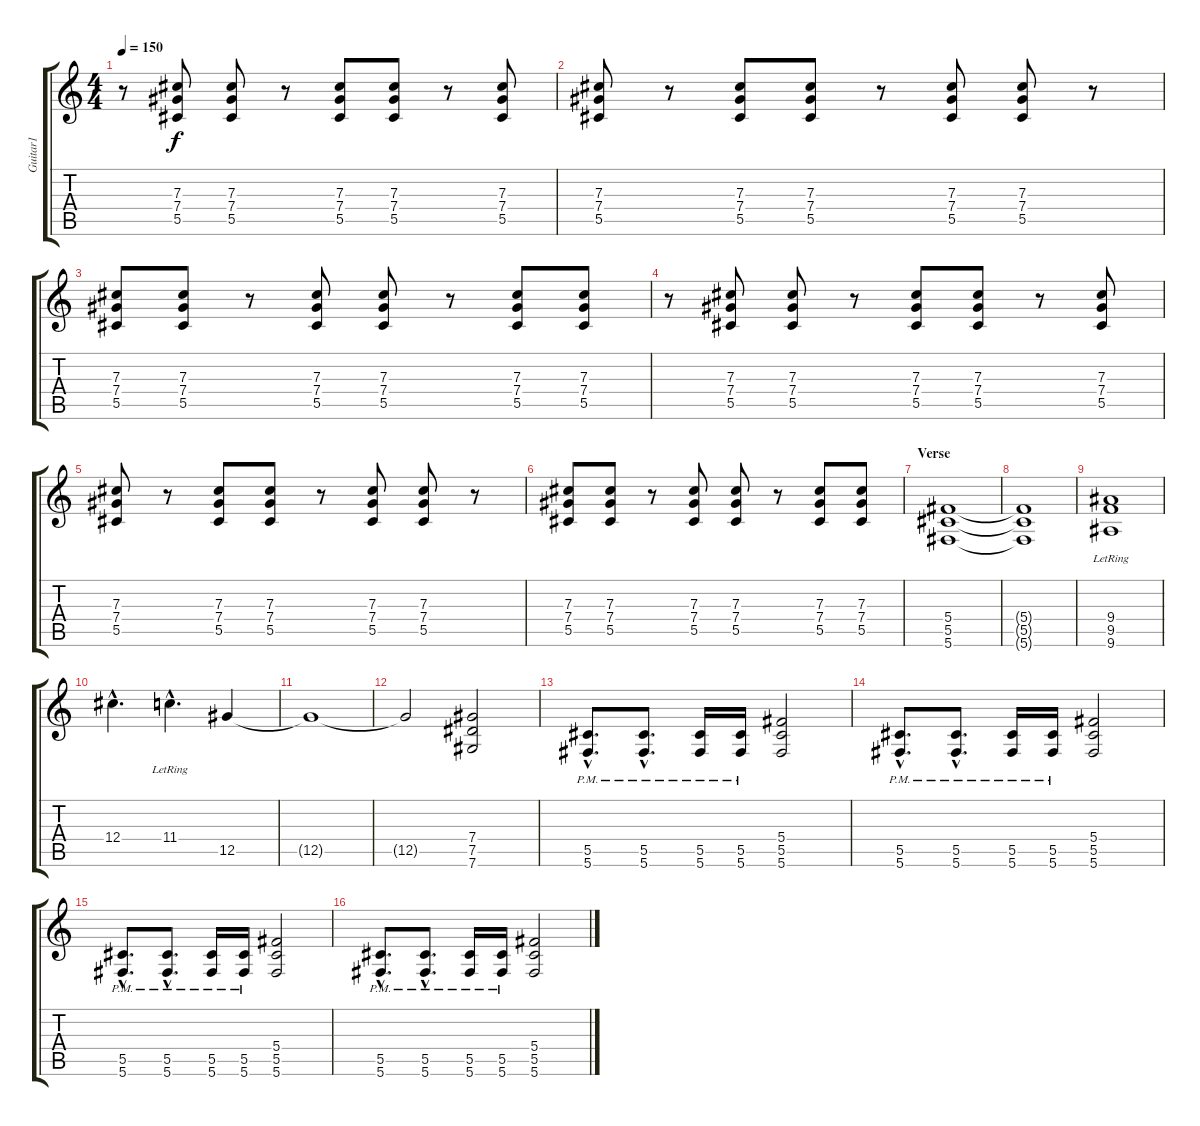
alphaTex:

\track ("Guitar1" "Guitar1") {instrument distortionguitar}
\staff {score tabs}
\tuning (Eb4 Bb3 Gb3 Db3 Ab2 Db2) {hide}
\ts (4 4)
\tempo 150
\clef g2
\ks c
r.8{dy f} (7.3 7.4 5.5).8 (7.3 7.4 5.5).8 r.8 (7.3 7.4 5.5).8 (7.3 7.4 5.5).8 r.8 (7.3 7.4 5.5).8 |
(7.3 7.4 5.5).8 r.8 (7.3 7.4 5.5).8 (7.3 7.4 5.5).8 r.8 (7.3 7.4 5.5).8 (7.3 7.4 5.5).8 r.8 |
(7.3 7.4 5.5).8 (7.3 7.4 5.5).8 r.8 (7.3 7.4 5.5).8 (7.3 7.4 5.5).8 r.8 (7.3 7.4 5.5).8 (7.3 7.4 5.5).8 |
r.8 (7.3 7.4 5.5).8 (7.3 7.4 5.5).8 r.8 (7.3 7.4 5.5).8 (7.3 7.4 5.5).8 r.8 (7.3 7.4 5.5).8 |
(7.3 7.4 5.5).8 r.8 (7.3 7.4 5.5).8 (7.3 7.4 5.5).8 r.8 (7.3 7.4 5.5).8 (7.3 7.4 5.5).8 r.8 |
(7.3 7.4 5.5).8 (7.3 7.4 5.5).8 r.8 (7.3 7.4 5.5).8 (7.3 7.4 5.5).8 r.8 (7.3 7.4 5.5).8 (7.3 7.4 5.5).8 |
\section ("" "Verse")
(5.4 5.5 5.6).1 |
(5.4{t} 5.5{t} 5.6{t}).1 |
(9.4 9.5{lr} 9.6{lr}).1 |
12.4{hac}.4{d} 11.4{hac lr}.4{d} 12.5.4 |
12.5{t}.1 |
12.5{t}.2 (7.4 7.5 7.6).2 |
(5.5{hac pm} 5.6{hac pm}).8{d} (5.5{hac pm} 5.6{hac pm}).8{d} (5.5{pm} 5.6{pm}).16 (5.5{pm} 5.6{pm}).16 (5.4 5.5 5.6).2 |
(5.5{hac pm} 5.6{hac pm}).8{d} (5.5{hac pm} 5.6{hac pm}).8{d} (5.5{pm} 5.6{pm}).16 (5.5{pm} 5.6{pm}).16 (5.4 5.5 5.6).2 |
(5.5{hac pm} 5.6{hac pm}).8{d} (5.5{hac pm} 5.6{hac pm}).8{d} (5.5{pm} 5.6{pm}).16 (5.5{pm} 5.6{pm}).16 (5.4 5.5 5.6).2 |
(5.5{hac pm} 5.6{hac pm}).8{d} (5.5{hac pm} 5.6{hac pm}).8{d} (5.5{pm} 5.6{pm}).16 (5.5{pm} 5.6{pm}).16 (5.4 5.5 5.6).2
